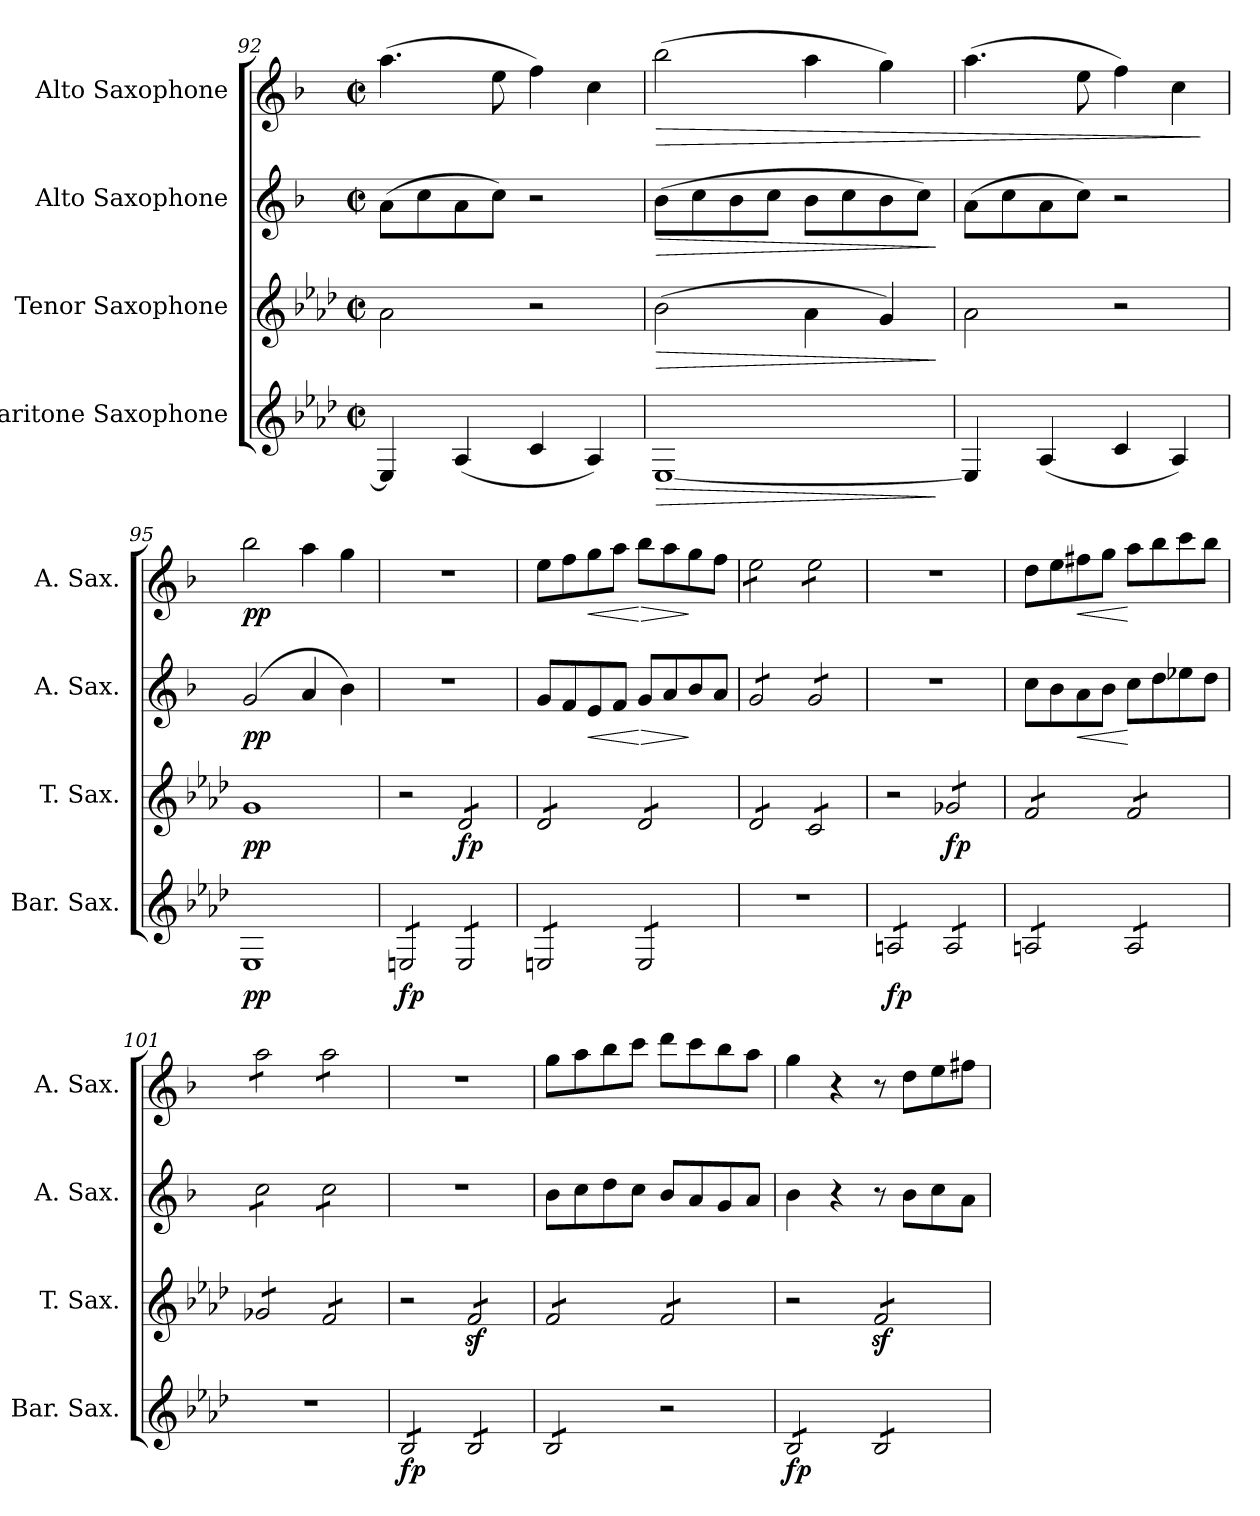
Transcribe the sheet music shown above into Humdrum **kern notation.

**kern	**dynam	**kern	**dynam	**kern	**dynam	**kern	**dynam
*part4	*part4	*part3	*part3	*part2	*part2	*part1	*part1
*staff4	*staff4	*staff3	*staff3	*staff2	*staff2	*staff1	*staff1
*I"Baritone Saxophone	*	*I"Tenor Saxophone	*	*I"Alto Saxophone	*	*I"Alto Saxophone	*
*I'Bar. Sax.	*	*I'T. Sax.	*	*I'A. Sax.	*	*I'A. Sax.	*
!!LO:LB:g=z
*clefG2	*	*clefG2	*	*clefG2	*	*clefG2	*
*ITrd12c21	*	*ITrd8c14	*	*ITrd5c9	*	*ITrd5c9	*
*k[b-e-a-d-]	*	*k[b-e-a-d-]	*	*k[b-e-a-d-]	*	*k[b-e-a-d-]	*
*M2/2	*	*M2/2	*	*M2/2	*	*M2/2	*
*met(c|)	*	*met(c|)	*	*met(c|)	*	*met(c|)	*
=92	=92	=92	=92	=92	=92	=92	=92
4EE-/]	.	2A-\	.	(8c\L	.	(4.cc\	.
.	.	.	.	8e-\	.	.	.
(4AA-/	.	.	.	8c\	.	.	.
.	.	.	.	8e-\J)	.	8g\	.
4C/	.	2r	.	2r	.	4a-\)	.
4AA-/)	.	.	.	.	.	4e-\	.
=93	=93	=93	=93	=93	=93	=93	=93
!	!LO:HP:b	!	!LO:HP:b	!	!LO:HP:b	!	!LO:HP:b
[1EE-	>	(2B-\	>	(8d-\L	>	(2dd-\	>
.	.	.	.	8e-\	.	.	.
.	.	.	.	8d-\	.	.	.
.	.	.	.	8e-\J	.	.	.
.	.	4A-\	.	8d-\L	.	4cc\	.
.	.	.	.	8e-\	.	.	.
.	.	4G/)	.	8d-\	.	4b-\)	.
.	.	.	.	8e-\J)	.	.	.
.	]	.	]	.	]	.	.
=94	=94	=94	=94	=94	=94	=94	=94
4EE-/]	.	2A-\	.	(8c\L	.	(4.cc\	.
.	.	.	.	8e-\	.	.	.
(4AA-/	.	.	.	8c\	.	.	.
.	.	.	.	8e-\J)	.	8g\	.
4C/	.	2r	.	2r	.	4a-\)	.
4AA-/)	.	.	.	.	.	4e-\	.
.	.	.	.	.	.	.	]
=95	=95	=95	=95	=95	=95	=95	=95
!	!LO:DY:b	!	!LO:DY:b	!	!LO:DY:b	!	!LO:DY:b
1EE-	pp	1G	pp	(2B-/	pp	2dd-\	pp
.	.	.	.	4c/	.	4cc\	.
.	.	.	.	4d-\)	.	4b-\	.
=96	=96	=96	=96	=96	=96	=96	=96
!	!LO:DY:b	!	!	!	!	!	!
*tremolo	*	*	*	*	*	*	*
8EEn/L	fp	2r	.	1r	.	1r	.
8EEn/	.	.	.	.	.	.	.
8EEn/	.	.	.	.	.	.	.
8EEn/J	.	.	.	.	.	.	.
!	!	!	!LO:DY:b	!	!	!	!
*	*	*tremolo	*	*	*	*	*
8EE/L	.	8D-/L	fp	.	.	.	.
8EE/	.	8D-/	.	.	.	.	.
8EE/	.	8D-/	.	.	.	.	.
8EE/J	.	8D-/J	.	.	.	.	.
=97	=97	=97	=97	=97	=97	=97	=97
8EEn/L	.	8D-/L	.	8B-/L	.	8g\L	.
8EEn/	.	8D-/	.	8A-/	.	8a-\	.
!	!	!	!	!	!LO:HP:b	!	!LO:HP:b
8EEn/	.	8D-/	.	8G/	<	8b-\	<
8EEn/J	.	8D-/J	.	8A-/J	.	8cc\J	.
!	!	!	!	!	!LO:HP:n=1:b	!	!LO:HP:n=1:b
8EE/L	.	8D-/L	.	8B-/L	[ >	8dd-\L	[ >
8EE/	.	8D-/	.	8c/	.	8cc\	.
8EE/	.	8D-/	.	8d-/	]	8b-\	]
8EE/J	.	8D-/J	.	8c/J	.	8a-\J	.
=98	=98	=98	=98	=98	=98	=98	=98
*	*	*	*	*tremolo	*	*	*
*	*	*	*	*	*	*tremolo	*
1r	.	8D-/L	.	8B-/L	.	8g\L	.
.	.	8D-/	.	8B-/	.	8g\	.
.	.	8D-/	.	8B-/	.	8g\	.
.	.	8D-/J	.	8B-/J	.	8g\J	.
.	.	8C/L	.	8B-/L	.	8g\L	.
.	.	8C/	.	8B-/	.	8g\	.
.	.	8C/	.	8B-/	.	8g\	.
.	.	8C/J	.	8B-/J	.	8g\J	.
*	*	*	*	*	*	*Xtremolo	*
*	*	*	*	*Xtremolo	*	*	*
!!LO:PB:g=z
=99	=99	=99	=99	=99	=99	=99	=99
!	!LO:DY:b	!	!	!	!	!	!
8AAn/L	fp	2r	.	1r	.	1r	.
8AAn/	.	.	.	.	.	.	.
8AAn/	.	.	.	.	.	.	.
8AAn/J	.	.	.	.	.	.	.
!	!	!	!LO:DY:b	!	!	!	!
8AA/L	.	8G-X/L	fp	.	.	.	.
8AA/	.	8G-X/	.	.	.	.	.
8AA/	.	8G-X/	.	.	.	.	.
8AA/J	.	8G-X/J	.	.	.	.	.
=100	=100	=100	=100	=100	=100	=100	=100
8AAn/L	.	8F/L	.	8e-\L	.	8f\L	.
8AAn/	.	8F/	.	8d-\	.	8g\	.
!	!	!	!	!	!LO:HP:b	!	!LO:HP:b
8AAn/	.	8F/	.	8c\	<	8an\	<
8AAn/J	.	8F/J	.	8d-\J	.	8b-\J	.
8AA/L	.	8F/L	.	8e-\L	[	8cc\L	[
8AA/	.	8F/	.	8f\	.	8dd-\	.
8AA/	.	8F/	.	8g-X\	.	8ee-\	.
8AA/J	.	8F/J	.	8f\J	.	8dd-\J	.
=101	=101	=101	=101	=101	=101	=101	=101
*	*	*	*	*tremolo	*	*	*
*	*	*	*	*	*	*tremolo	*
1r	.	8G-X/L	.	8e-\L	.	8cc\L	.
.	.	8G-X/	.	8e-\	.	8cc\	.
.	.	8G-X/	.	8e-\	.	8cc\	.
.	.	8G-X/J	.	8e-\J	.	8cc\J	.
.	.	8F/L	.	8e-\L	.	8cc\L	.
.	.	8F/	.	8e-\	.	8cc\	.
.	.	8F/	.	8e-\	.	8cc\	.
.	.	8F/J	.	8e-\J	.	8cc\J	.
*	*	*	*	*	*	*Xtremolo	*
*	*	*	*	*Xtremolo	*	*	*
=102	=102	=102	=102	=102	=102	=102	=102
!	!LO:DY:b	!	!	!	!	!	!
8BB-/L	fp	2r	.	1r	.	1r	.
8BB-/	.	.	.	.	.	.	.
8BB-/	.	.	.	.	.	.	.
8BB-/J	.	.	.	.	.	.	.
8BB-/L	.	8Fz</L	.	.	.	.	.
8BB-/	.	8Fz</	.	.	.	.	.
8BB-/	.	8Fz</	.	.	.	.	.
8BB-/J	.	8Fz</J	.	.	.	.	.
=103	=103	=103	=103	=103	=103	=103	=103
8BB-/L	.	8F/L	.	8d-\L	.	8b-\L	.
8BB-/	.	8F/	.	8e-\	.	8cc\	.
8BB-/	.	8F/	.	8f\	.	8dd-\	.
8BB-/J	.	8F/J	.	8e-\J	.	8ee-\J	.
2r	.	8F/L	.	8d-/L	.	8ff\L	.
.	.	8F/	.	8c/	.	8ee-\	.
.	.	8F/	.	8B-/	.	8dd-\	.
.	.	8F/J	.	8c/J	.	8cc\J	.
=104	=104	=104	=104	=104	=104	=104	=104
!	!LO:DY:b	!	!	!	!	!	!
8BB-/L	fp	2r	.	4d-\	.	4b-\	.
8BB-/	.	.	.	.	.	.	.
8BB-/	.	.	.	4r	.	4r	.
8BB-/J	.	.	.	.	.	.	.
8BB-/L	.	8Fz</L	.	8r	.	8r	.
8BB-/	.	8Fz</	.	8d-\L	.	8f\L	.
8BB-/	.	8Fz</	.	8e-\	.	8g\	.
8BB-/J	.	8Fz</J	.	8c\J	.	8an\J	.
*	*	*Xtremolo	*	*	*	*	*
*Xtremolo	*	*	*	*	*	*	*
=	=	=	=	=	=	=	=
*-	*-	*-	*-	*-	*-	*-	*-
